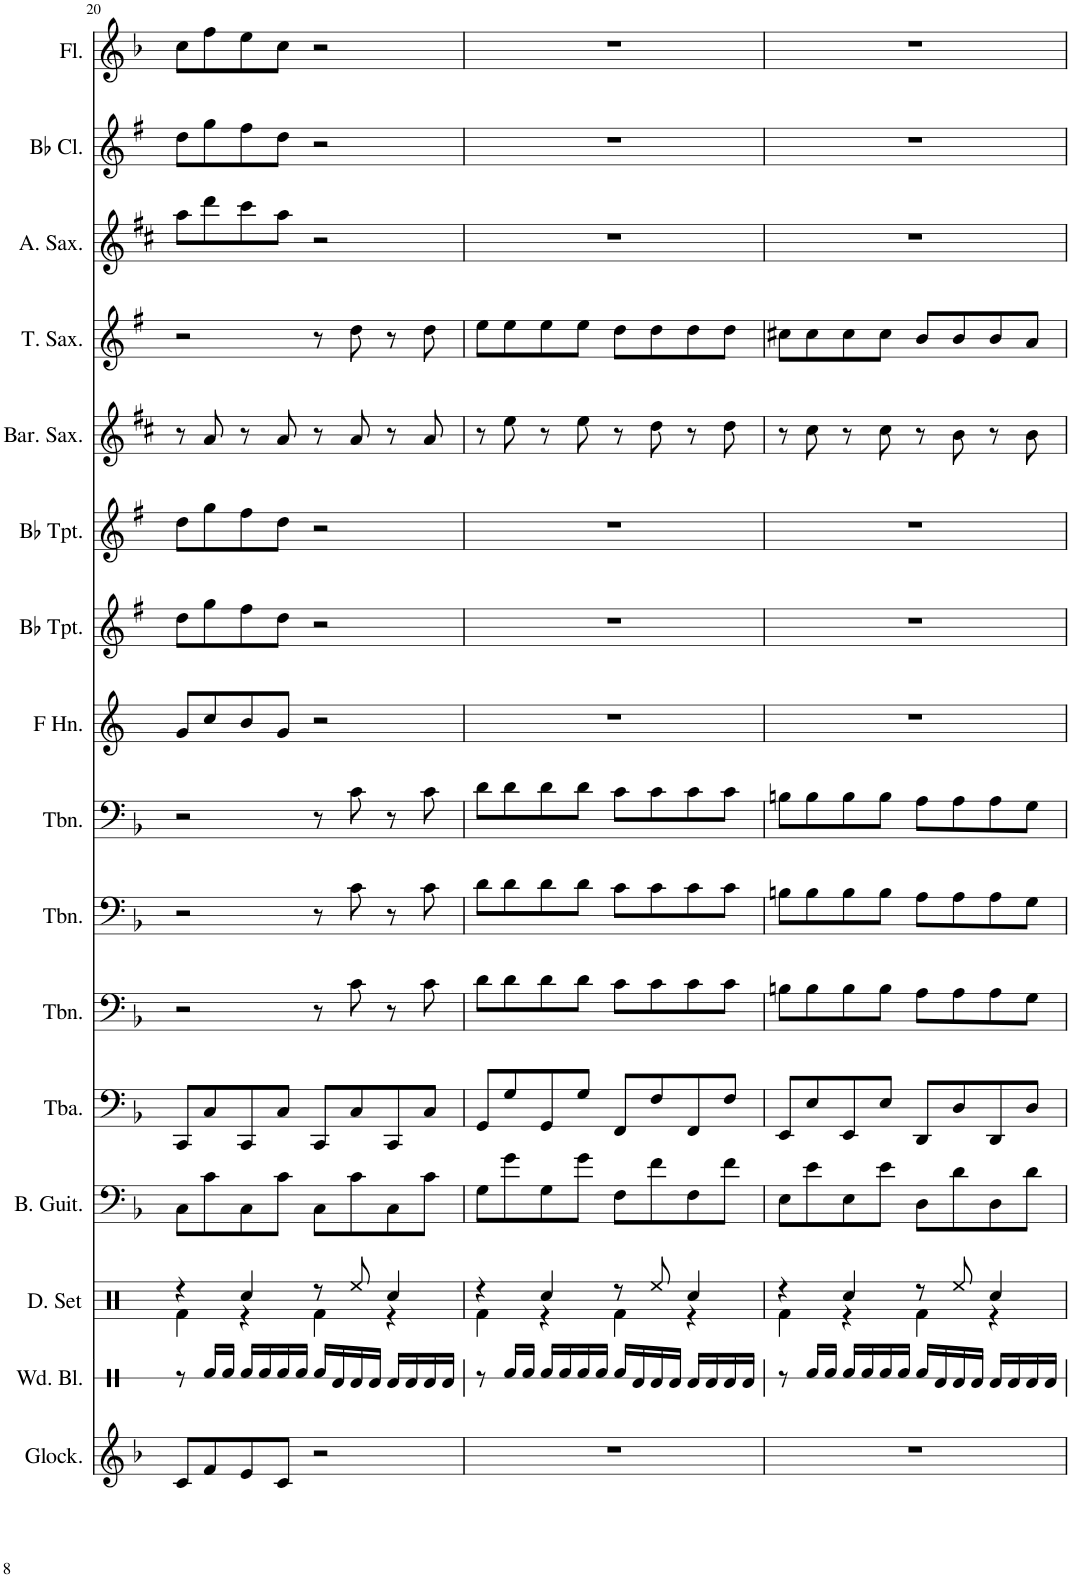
**kern	**kern	**kern	**kern	**kern	**kern	**kern	**kern	**kern	**kern	**kern	**kern	**kern	**kern	**kern	**kern
*part16	*part15	*part14	*part13	*part12	*part11	*part10	*part9	*part8	*part7	*part6	*part5	*part4	*part3	*part2	*part1
*staff16	*staff15	*staff14	*staff13	*staff12	*staff11	*staff10	*staff9	*staff8	*staff7	*staff6	*staff5	*staff4	*staff3	*staff2	*staff1
*I"Glockenspiel	*I"Wood Blocks	*I"Drumset	*I"Bass Guitar	*I"Tuba	*I"Trombone	*I"Trombone	*I"Trombone	*I"Horn in F	*I"Bb Trumpet	*I"Bb Trumpet	*I"Baritone Saxophone	*I"Tenor Saxophone	*I"Alto Saxophone	*I"Bb Clarinet	*I"Flute
*I'Glock.	*I'Wd. Bl.	*I'D. Set	*I'B. Guit.	*I'Tba.	*I'Tbn.	*I'Tbn.	*I'Tbn.	*	*I'Bb Tpt.	*I'Bb Tpt.	*I'Bar. Sax.	*I'T. Sax.	*I'A. Sax.	*I'Bb Cl.	*I'Fl.
!!LO:PB:g=z
*clefG2	*clefX	*clefX	*clefF4	*clefF4	*clefF4	*clefF4	*clefF4	*clefG2	*clefG2	*clefG2	*clefG2	*clefG2	*clefG2	*clefG2	*clefG2
*Trd-14c-24	*	*	*Trd7c12	*	*	*	*	*Trd4c7	*Trd1c2	*Trd1c2	*Trd12c21	*Trd8c14	*Trd5c9	*Trd1c2	*
*k[b-]	*k[]	*k[]	*k[b-]	*k[b-]	*k[b-]	*k[b-]	*k[b-]	*k[]	*k[f#]	*k[f#]	*k[f#c#]	*k[f#]	*k[f#c#]	*k[f#]	*k[b-]
*M4/4	*M4/4	*M4/4	*M4/4	*M4/4	*M4/4	*M4/4	*M4/4	*M4/4	*M4/4	*M4/4	*M4/4	*M4/4	*M4/4	*M4/4	*M4/4
=20	=20	=20	=20	=20	=20	=20	=20	=20	=20	=20	=20	=20	=20	=20	=20
*	*	*^	*	*	*	*	*	*	*	*	*	*	*	*	*
8c/L	8r	4r	4Rf\	8C\L	8CC/L	2r	2r	2r	8g/L	8dd\L	8dd\L	8r	2r	8aa\L	8dd\L	8cc\L
8f/	16Rf/LL	.	.	8c\	8C/	.	.	.	8cc/	8gg\	8gg\	8a/	.	8ddd\	8gg\	8ff\
.	16Rf/JJ	.	.	.	.	.	.	.	.	.	.	.	.	.	.	.
8e/	16Rf/LL	4Rcc/	4r	8C\	8CC/	.	.	.	8b/	8ff#\	8ff#\	8r	.	8ccc#\	8ff#\	8ee\
.	16Rf/	.	.	.	.	.	.	.	.	.	.	.	.	.	.	.
8c/J	16Rf/	.	.	8c\J	8C/J	.	.	.	8g/J	8dd\J	8dd\J	8a/	.	8aa\J	8dd\J	8cc\J
.	16Rf/JJ	.	.	.	.	.	.	.	.	.	.	.	.	.	.	.
2r	16Rf/LL	8r	4Rf\	8C\L	8CC/L	8r	8r	8r	2r	2r	2r	8r	8r	2r	2r	2r
.	16Rd/	.	.	.	.	.	.	.	.	.	.	.	.	.	.	.
.	16Rd/	8Ree/	.	8c\	8C/	8c\	8c\	8c\	.	.	.	8a/	8dd\	.	.	.
.	16Rd/JJ	.	.	.	.	.	.	.	.	.	.	.	.	.	.	.
.	16Rd/LL	4Rcc/	4r	8C\	8CC/	8r	8r	8r	.	.	.	8r	8r	.	.	.
.	16Rd/	.	.	.	.	.	.	.	.	.	.	.	.	.	.	.
.	16Rd/	.	.	8c\J	8C/J	8c\	8c\	8c\	.	.	.	8a/	8dd\	.	.	.
.	16Rd/JJ	.	.	.	.	.	.	.	.	.	.	.	.	.	.	.
=21	=21	=21	=21	=21	=21	=21	=21	=21	=21	=21	=21	=21	=21	=21	=21	=21
1r	8r	4r	4Rf\	8G\L	8GG/L	8d\L	8d\L	8d\L	1r	1r	1r	8r	8ee\L	1r	1r	1r
.	16Rf/LL	.	.	8g\	8G/	8d\	8d\	8d\	.	.	.	8ee\	8ee\	.	.	.
.	16Rf/JJ	.	.	.	.	.	.	.	.	.	.	.	.	.	.	.
.	16Rf/LL	4Rcc/	4r	8G\	8GG/	8d\	8d\	8d\	.	.	.	8r	8ee\	.	.	.
.	16Rf/	.	.	.	.	.	.	.	.	.	.	.	.	.	.	.
.	16Rf/	.	.	8g\J	8G/J	8d\J	8d\J	8d\J	.	.	.	8ee\	8ee\J	.	.	.
.	16Rf/JJ	.	.	.	.	.	.	.	.	.	.	.	.	.	.	.
.	16Rf/LL	8r	4Rf\	8F\L	8FF/L	8c\L	8c\L	8c\L	.	.	.	8r	8dd\L	.	.	.
.	16Rd/	.	.	.	.	.	.	.	.	.	.	.	.	.	.	.
.	16Rd/	8Ree/	.	8f\	8F/	8c\	8c\	8c\	.	.	.	8dd\	8dd\	.	.	.
.	16Rd/JJ	.	.	.	.	.	.	.	.	.	.	.	.	.	.	.
.	16Rd/LL	4Rcc/	4r	8F\	8FF/	8c\	8c\	8c\	.	.	.	8r	8dd\	.	.	.
.	16Rd/	.	.	.	.	.	.	.	.	.	.	.	.	.	.	.
.	16Rd/	.	.	8f\J	8F/J	8c\J	8c\J	8c\J	.	.	.	8dd\	8dd\J	.	.	.
.	16Rd/JJ	.	.	.	.	.	.	.	.	.	.	.	.	.	.	.
=22	=22	=22	=22	=22	=22	=22	=22	=22	=22	=22	=22	=22	=22	=22	=22	=22
1r	8r	4r	4Rf\	8E\L	8EE/L	8Bn\L	8Bn\L	8Bn\L	1r	1r	1r	8r	8cc#X\L	1r	1r	1r
.	16Rf/LL	.	.	8e\	8E/	8B\	8B\	8B\	.	.	.	8cc#\	8cc#\	.	.	.
.	16Rf/JJ	.	.	.	.	.	.	.	.	.	.	.	.	.	.	.
.	16Rf/LL	4Rcc/	4r	8E\	8EE/	8B\	8B\	8B\	.	.	.	8r	8cc#\	.	.	.
.	16Rf/	.	.	.	.	.	.	.	.	.	.	.	.	.	.	.
.	16Rf/	.	.	8e\J	8E/J	8B\J	8B\J	8B\J	.	.	.	8cc#\	8cc#\J	.	.	.
.	16Rf/JJ	.	.	.	.	.	.	.	.	.	.	.	.	.	.	.
.	16Rf/LL	8r	4Rf\	8D\L	8DD/L	8A\L	8A\L	8A\L	.	.	.	8r	8b/L	.	.	.
.	16Rd/	.	.	.	.	.	.	.	.	.	.	.	.	.	.	.
.	16Rd/	8Ree/	.	8d\	8D/	8A\	8A\	8A\	.	.	.	8b\	8b/	.	.	.
.	16Rd/JJ	.	.	.	.	.	.	.	.	.	.	.	.	.	.	.
.	16Rd/LL	4Rcc/	4r	8D\	8DD/	8A\	8A\	8A\	.	.	.	8r	8b/	.	.	.
.	16Rd/	.	.	.	.	.	.	.	.	.	.	.	.	.	.	.
.	16Rd/	.	.	8d\J	8D/J	8G\J	8G\J	8G\J	.	.	.	8b\	8a/J	.	.	.
.	16Rd/JJ	.	.	.	.	.	.	.	.	.	.	.	.	.	.	.
*	*	*v	*v	*	*	*	*	*	*	*	*	*	*	*	*	*
=	=	=	=	=	=	=	=	=	=	=	=	=	=	=	=
*-	*-	*-	*-	*-	*-	*-	*-	*-	*-	*-	*-	*-	*-	*-	*-
